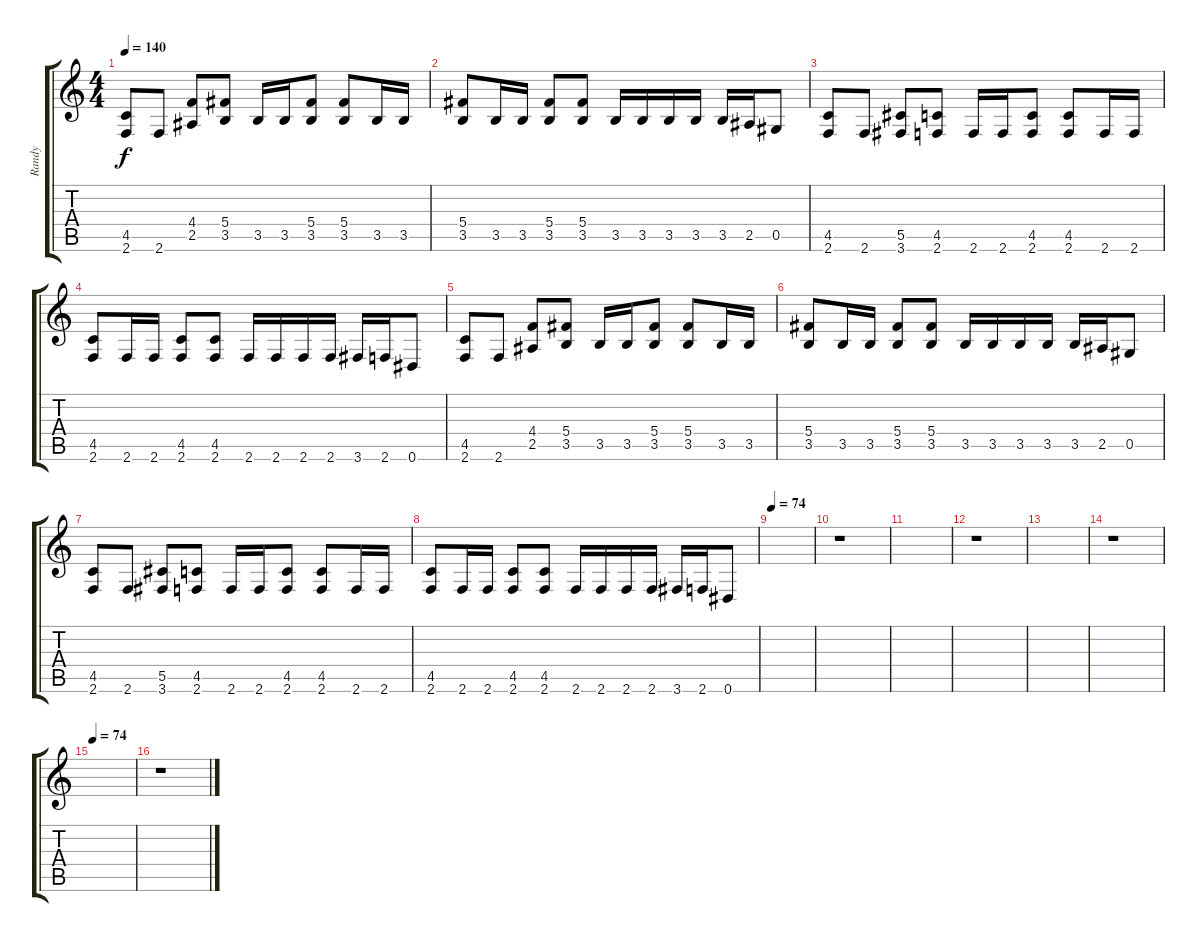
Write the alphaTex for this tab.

\track ("Randy" "Randy") {instrument distortionguitar}
\staff {score tabs}
\tuning (Eb4 Bb3 Gb3 Db3 Ab2 Eb2) {hide}
\ts (4 4)
\tempo 140
\clef g2
\ks c
(4.5 2.6).8{dy f} 2.6.8 (4.4 2.5).8 (5.4 3.5).8 3.5.16 3.5.16 (5.4 3.5).8 (5.4 3.5).8 3.5.16 3.5.16 |
(5.4 3.5).8 3.5.16 3.5.16 (5.4 3.5).8 (5.4 3.5).8 3.5.16 3.5.16 3.5.16 3.5.16 3.5.16 2.5.16 0.5.8 |
(4.5 2.6).8 2.6.8 (5.5 3.6).8 (4.5 2.6).8 2.6.16 2.6.16 (4.5 2.6).8 (4.5 2.6).8 2.6.16 2.6.16 |
(4.5 2.6).8 2.6.16 2.6.16 (4.5 2.6).8 (4.5 2.6).8 2.6.16 2.6.16 2.6.16 2.6.16 3.6.16 2.6.16 0.6.8 |
(4.5 2.6).8 2.6.8 (4.4 2.5).8 (5.4 3.5).8 3.5.16 3.5.16 (5.4 3.5).8 (5.4 3.5).8 3.5.16 3.5.16 |
(5.4 3.5).8 3.5.16 3.5.16 (5.4 3.5).8 (5.4 3.5).8 3.5.16 3.5.16 3.5.16 3.5.16 3.5.16 2.5.16 0.5.8 |
(4.5 2.6).8 2.6.8 (5.5 3.6).8 (4.5 2.6).8 2.6.16 2.6.16 (4.5 2.6).8 (4.5 2.6).8 2.6.16 2.6.16 |
(4.5 2.6).8 2.6.16 2.6.16 (4.5 2.6).8 (4.5 2.6).8 2.6.16 2.6.16 2.6.16 2.6.16 3.6.16 2.6.16 0.6.8 |
\tempo 74
|
r.1 |
|
r.1 |
|
r.1 |
\tempo 74
|
r.1
